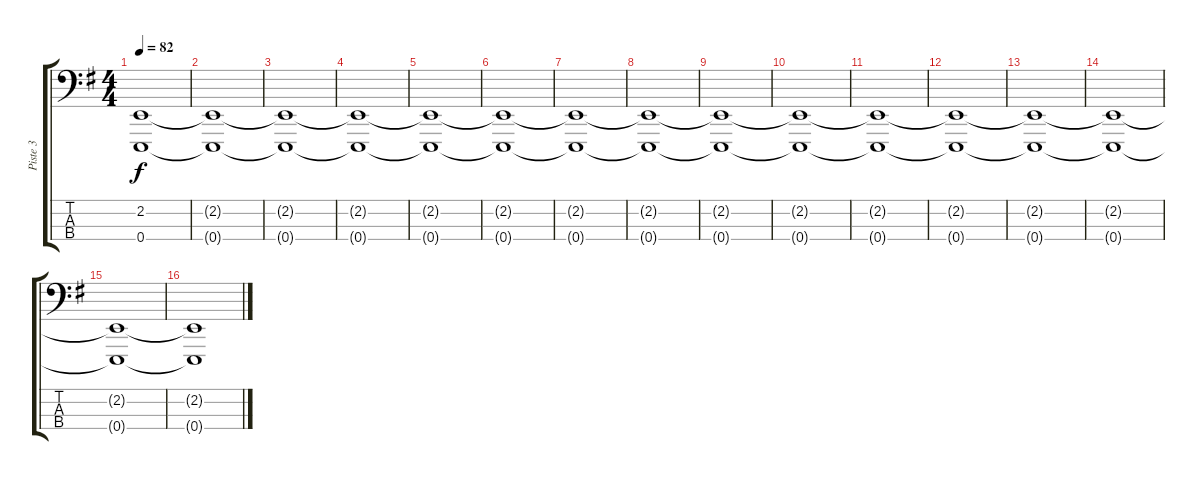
\track ("Piste 3" "Piste 3") {instrument lead8bassandlead}
\staff {score tabs}
\tuning (G2 D2 A1 E1) {hide}
\ts (4 4)
\tempo 82
\clef f4
\ks g
(2.2{t} 0.4{t}).1{dy f} |
(2.2{t} 0.4{t}).1 |
(2.2{t} 0.4{t}).1 |
(2.2{t} 0.4{t}).1 |
(2.2{t} 0.4{t}).1 |
(2.2{t} 0.4{t}).1 |
(2.2{t} 0.4{t}).1 |
(2.2{t} 0.4{t}).1 |
(2.2{t} 0.4{t}).1 |
(2.2{t} 0.4{t}).1 |
(2.2{t} 0.4{t}).1 |
(2.2{t} 0.4{t}).1 |
(2.2{t} 0.4{t}).1 |
(2.2{t} 0.4{t}).1 |
(2.2{t} 0.4{t}).1 |
(2.2{t} 0.4{t}).1
